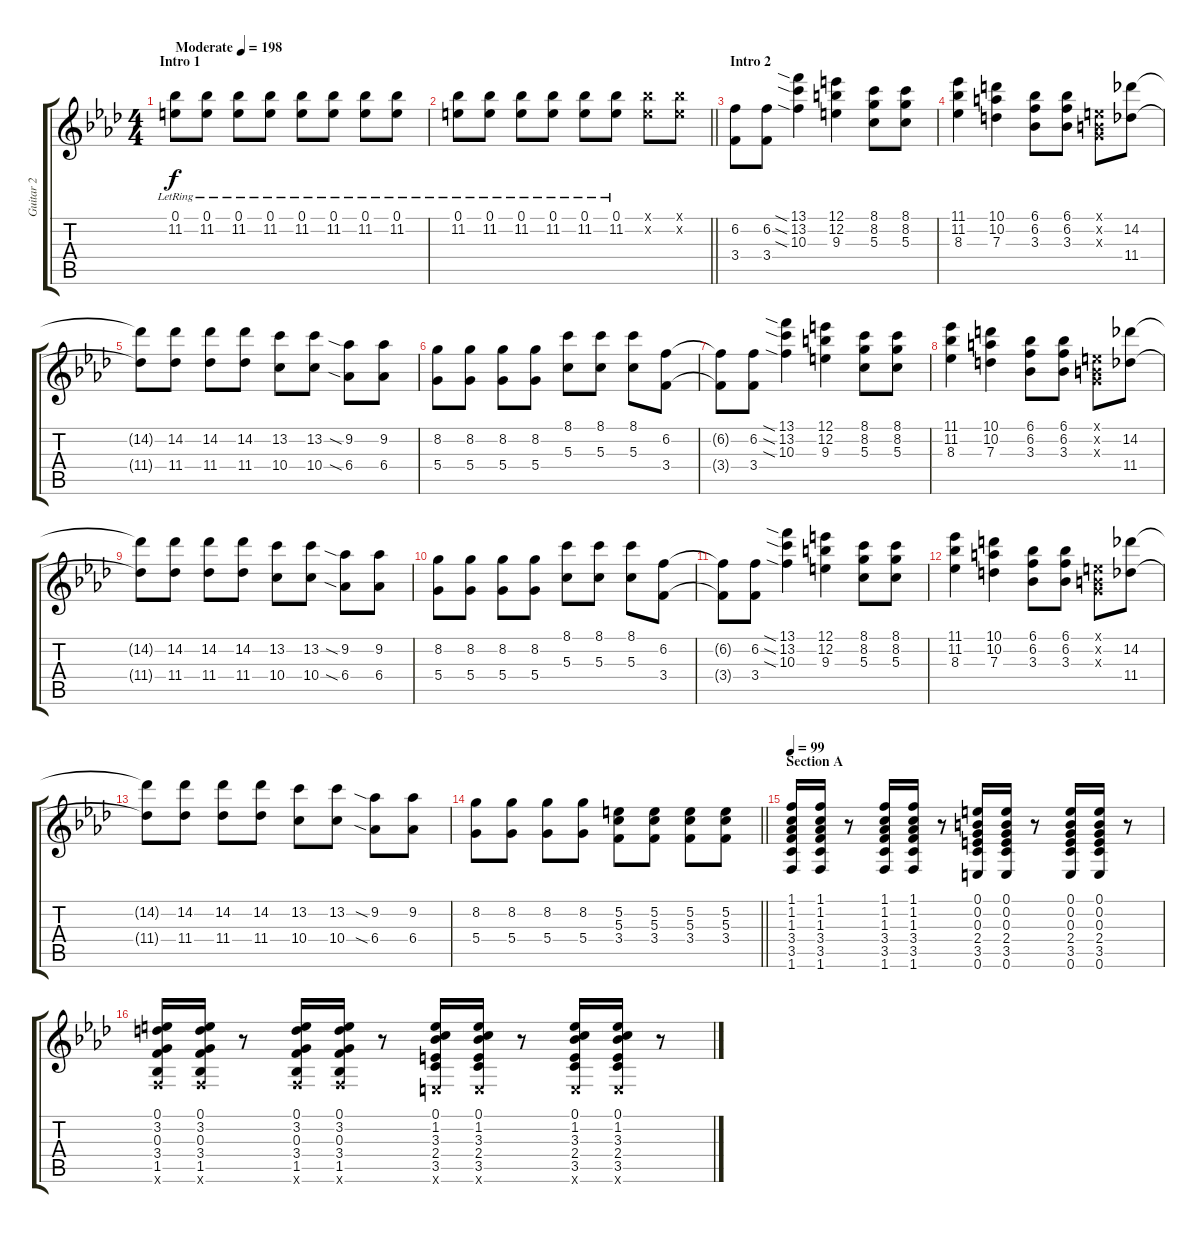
\track ("Guitar 2" "Guitar 2") {instrument overdrivenguitar}
\staff {score tabs}
\tuning (E4 B3 G3 D3 A2 E2) {hide}
\ts (4 4)
\section ("" "Intro 1")
\tempo (198 "Moderate")
\clef g2
\ks ab
(0.1{lr} 11.2{lr}).8{dy f instrument overdrivenguitar} (0.1{lr} 11.2{lr}).8 (0.1{lr} 11.2{lr}).8 (0.1{lr} 11.2{lr}).8 (0.1{lr} 11.2{lr}).8 (0.1{lr} 11.2{lr}).8 (0.1{lr} 11.2{lr}).8 (0.1{lr} 11.2{lr}).8 |
\barLineRight lightlight
(0.1{lr} 11.2{lr}).8 (0.1{lr} 11.2{lr}).8 (0.1{lr} 11.2{lr}).8 (0.1{lr} 11.2{lr}).8 (0.1{lr} 11.2{lr}).8 (0.1{lr} 11.2{lr}).8 (0.1{x} 11.2{x}).8 (0.1{x} 11.2{x}).8 |
\section ("" "Intro 2")
(6.2 3.4).8 (6.2 3.4).8 (13.1{sia} 13.2{sia} 10.3{sia}).4 (12.1 12.2 9.3).4 (8.1 8.2 5.3).8 (8.1 8.2 5.3).8 |
(11.1 11.2 8.3).4 (10.1 10.2 7.3).4 (6.1 6.2 3.3).8 (6.1 6.2 3.3).8 (0.1{x} 0.2{x} 0.3{x}).8 (14.2 11.4).8 |
(14.2{t} 11.4{t}).8 (14.2 11.4).8 (14.2 11.4).8 (14.2 11.4).8 (13.2 10.4).8 (13.2 10.4).8 (9.2{sia} 6.4{sia}).8 (9.2 6.4).8 |
(8.2 5.4).8 (8.2 5.4).8 (8.2 5.4).8 (8.2 5.4).8 (8.1 5.3).8 (8.1 5.3).8 (8.1 5.3).8 (6.2 3.4).8 |
(6.2{t} 3.4{t}).8 (6.2 3.4).8 (13.1{sia} 13.2{sia} 10.3{sia}).4 (12.1 12.2 9.3).4 (8.1 8.2 5.3).8 (8.1 8.2 5.3).8 |
(11.1 11.2 8.3).4 (10.1 10.2 7.3).4 (6.1 6.2 3.3).8 (6.1 6.2 3.3).8 (0.1{x} 0.2{x} 0.3{x}).8 (14.2 11.4).8 |
(14.2{t} 11.4{t}).8 (14.2 11.4).8 (14.2 11.4).8 (14.2 11.4).8 (13.2 10.4).8 (13.2 10.4).8 (9.2{sia} 6.4{sia}).8 (9.2 6.4).8 |
(8.2 5.4).8 (8.2 5.4).8 (8.2 5.4).8 (8.2 5.4).8 (8.1 5.3).8 (8.1 5.3).8 (8.1 5.3).8 (6.2 3.4).8 |
(6.2{t} 3.4{t}).8 (6.2 3.4).8 (13.1{sia} 13.2{sia} 10.3{sia}).4 (12.1 12.2 9.3).4 (8.1 8.2 5.3).8 (8.1 8.2 5.3).8 |
(11.1 11.2 8.3).4 (10.1 10.2 7.3).4 (6.1 6.2 3.3).8 (6.1 6.2 3.3).8 (0.1{x} 0.2{x} 0.3{x}).8 (14.2 11.4).8 |
(14.2{t} 11.4{t}).8 (14.2 11.4).8 (14.2 11.4).8 (14.2 11.4).8 (13.2 10.4).8 (13.2 10.4).8 (9.2{sia} 6.4{sia}).8 (9.2 6.4).8 |
\barLineRight lightlight
(8.2 5.4).8 (8.2 5.4).8 (8.2 5.4).8 (8.2 5.4).8 (5.2 5.3 3.4).8 (5.2 5.3 3.4).8 (5.2 5.3 3.4).8 (5.2 5.3 3.4).8 |
\section ("" "Section A")
\tempo 99
(1.1 1.2 1.3 3.4 3.5 1.6).16 (1.1 1.2 1.3 3.4 3.5 1.6).16 r.8 (1.1 1.2 1.3 3.4 3.5 1.6).16 (1.1 1.2 1.3 3.4 3.5 1.6).16 r.8 (0.1 0.2 0.3 2.4 3.5 0.6).16 (0.1 0.2 0.3 2.4 3.5 0.6).16 r.8 (0.1 0.2 0.3 2.4 3.5 0.6).16 (0.1 0.2 0.3 2.4 3.5 0.6).16 r.8 |
(0.1 3.2 0.3 3.4 1.5 1.6{x}).16 (0.1 3.2 0.3 3.4 1.5 1.6{x}).16 r.8 (0.1 3.2 0.3 3.4 1.5 1.6{x}).16 (0.1 3.2 0.3 3.4 1.5 1.6{x}).16 r.8 (0.1 1.2 3.3 2.4 3.5 0.6{x}).16 (0.1 1.2 3.3 2.4 3.5 0.6{x}).16 r.8 (0.1 1.2 3.3 2.4 3.5 0.6{x}).16 (0.1 1.2 3.3 2.4 3.5 0.6{x}).16 r.8
